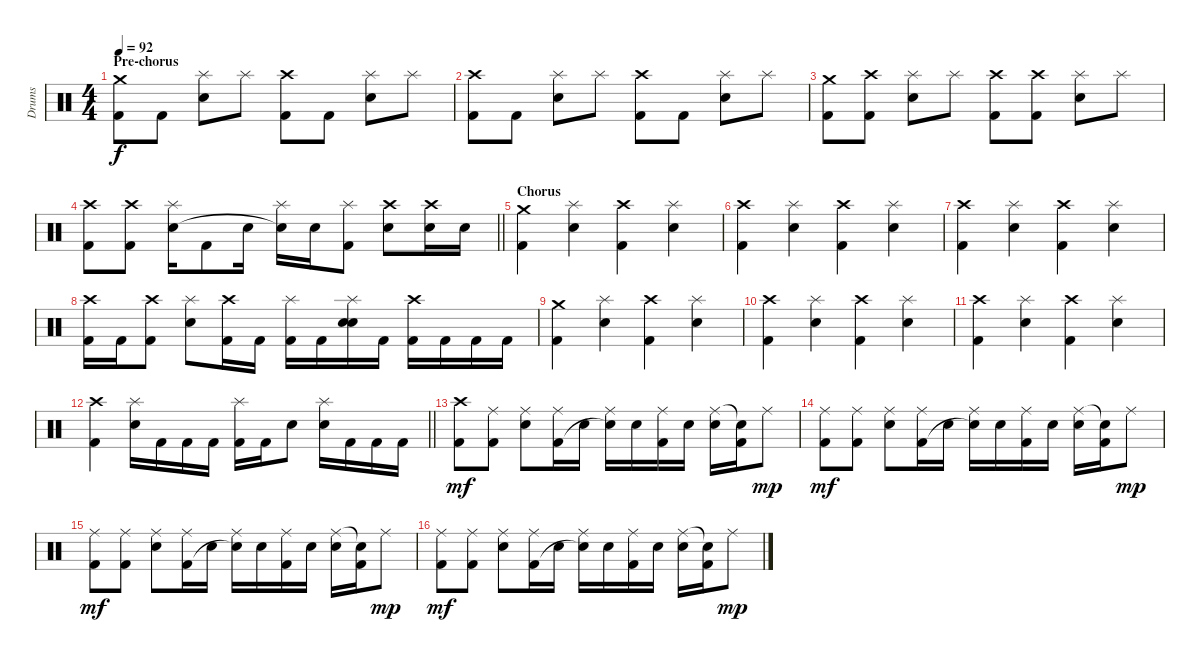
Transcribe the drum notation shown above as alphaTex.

\track ("Drums" "Drums") {instrument percussion}
\staff {score}
\articulation defaults
\ts (4 4)
\section ("" "Pre-chorus")
\tempo 92
\clef neutral
\ks c
("Crash medium (hit)" "Kick (hit) 2").8{dy f} "Kick (hit) 2".8 ("Splash (hit)" "Electric Snare (hit)").8 "Splash (hit)".8 ("Crash high (hit)" "Kick (hit) 2").8 "Kick (hit) 2".8 ("Splash (hit)" "Electric Snare (hit)").8 "Splash (hit)".8 |
("Crash high (hit)" "Kick (hit) 2").8 "Kick (hit) 2".8 ("Splash (hit)" "Electric Snare (hit)").8 "Splash (hit)".8 ("Crash high (hit)" "Kick (hit) 2").8 "Kick (hit) 2".8 ("Splash (hit)" "Electric Snare (hit)").8 "Splash (hit)".8 |
("Crash medium (hit)" "Kick (hit) 2").8 ("Crash high (hit)" "Kick (hit) 2").8 ("Splash (hit)" "Electric Snare (hit)").8 "Splash (hit)".8 ("Crash high (hit)" "Kick (hit) 2").8 ("Crash high (hit)" "Kick (hit) 2").8 ("Splash (hit)" "Electric Snare (hit)").8 "Splash (hit)".8 |
\barLineRight lightlight
("Crash high (hit)" "Kick (hit) 2").8 ("Crash high (hit)" "Kick (hit) 2").8 ("Splash (hit)" "Electric Snare (hit)").16 "Kick (hit) 2".8 "Electric Snare (hit)".16 ("Splash (hit)" "Snare (hit)"{t}).16 "Electric Snare (hit)".16 ("Splash (hit)" "Kick (hit) 2").8 ("Crash high (hit)" "Electric Snare (hit)").8 ("Crash high (hit)" "Electric Snare (hit)").16 "Electric Snare (hit)".16 |
\section ("" "Chorus")
("Crash medium (hit)" "Kick (hit) 2").4 ("Splash (hit)" "Electric Snare (hit)").4 ("Crash high (hit)" "Kick (hit) 2").4 ("Splash (hit)" "Electric Snare (hit)").4 |
("Crash high (hit)" "Kick (hit) 2").4 ("Splash (hit)" "Electric Snare (hit)").4 ("Crash high (hit)" "Kick (hit) 2").4 ("Splash (hit)" "Electric Snare (hit)").4 |
("Crash high (hit)" "Kick (hit) 2").4 ("Splash (hit)" "Electric Snare (hit)").4 ("Crash high (hit)" "Kick (hit) 2").4 ("Splash (hit)" "Electric Snare (hit)").4 |
("Crash high (hit)" "Kick (hit) 2").16 "Kick (hit) 2".16 ("Crash high (hit)" "Kick (hit) 2").8 ("Splash (hit)" "Electric Snare (hit)").8 ("Crash high (hit)" "Kick (hit) 2").16 "Kick (hit) 2".16 ("Splash (hit)" "Kick (hit) 2").16 "Kick (hit) 2".16 ("Splash (hit)" "Electric Snare (hit)" "Electric Snare (hit)").16{bd 60} "Kick (hit) 2".16 ("Crash high (hit)" "Kick (hit) 2").16 "Kick (hit) 2".16 "Kick (hit) 2".16 "Kick (hit) 2".16 |
("Crash medium (hit)" "Kick (hit) 2").4 ("Splash (hit)" "Electric Snare (hit)").4 ("Crash high (hit)" "Kick (hit) 2").4 ("Splash (hit)" "Electric Snare (hit)").4 |
("Crash high (hit)" "Kick (hit) 2").4 ("Splash (hit)" "Electric Snare (hit)").4 ("Crash high (hit)" "Kick (hit) 2").4 ("Splash (hit)" "Electric Snare (hit)").4 |
("Crash high (hit)" "Kick (hit) 2").4 ("Splash (hit)" "Electric Snare (hit)").4 ("Crash high (hit)" "Kick (hit) 2").4 ("Splash (hit)" "Electric Snare (hit)").4 |
\barLineRight lightlight
("Crash high (hit)" "Kick (hit) 2").4 ("Splash (hit)" "Electric Snare (hit)").16 "Kick (hit) 2".16 "Kick (hit) 2".16 "Kick (hit) 2".16 ("Splash (hit)" "Kick (hit) 2").16 "Kick (hit) 2".16 "Electric Snare (hit)".8 ("Splash (hit)" "Electric Snare (hit)").16 "Kick (hit) 2".16 "Kick (hit) 2".16 "Kick (hit) 2".16 |
\section ("" "")
("Crash high (hit)" "Kick (hit) 2").8{dy mf} ("Ride (middle)" "Kick (hit) 2").8 ("Ride (middle)" "Electric Snare (hit)").8 ("Ride (middle)" "Kick (hit) 2").16 "Electric Snare (hit)".16 ("Ride (middle)" "Snare (hit)"{t}).16 "Electric Snare (hit)".16 ("Ride (middle)" "Kick (hit) 2").16 "Electric Snare (hit)".16 ("Ride (middle)" "Electric Snare (hit)").16 ("Snare (hit)"{t} "Kick (hit) 2").16 "Ride (middle)".8{dy mp} |
("Ride (middle)" "Kick (hit) 2").8{dy mf} ("Ride (middle)" "Kick (hit) 2").8 ("Ride (middle)" "Electric Snare (hit)").8 ("Ride (middle)" "Kick (hit) 2").16 "Electric Snare (hit)".16 ("Ride (middle)" "Snare (hit)"{t}).16 "Electric Snare (hit)".16 ("Ride (middle)" "Kick (hit) 2").16 "Electric Snare (hit)".16 ("Ride (middle)" "Electric Snare (hit)").16 ("Snare (hit)"{t} "Kick (hit) 2").16 "Ride (middle)".8{dy mp} |
("Ride (middle)" "Kick (hit) 2").8{dy mf} ("Ride (middle)" "Kick (hit) 2").8 ("Ride (middle)" "Electric Snare (hit)").8 ("Ride (middle)" "Kick (hit) 2").16 "Electric Snare (hit)".16 ("Ride (middle)" "Snare (hit)"{t}).16 "Electric Snare (hit)".16 ("Ride (middle)" "Kick (hit) 2").16 "Electric Snare (hit)".16 ("Ride (middle)" "Electric Snare (hit)").16 ("Snare (hit)"{t} "Kick (hit) 2").16 "Ride (middle)".8{dy mp} |
("Ride (middle)" "Kick (hit) 2").8{dy mf} ("Ride (middle)" "Kick (hit) 2").8 ("Ride (middle)" "Electric Snare (hit)").8 ("Ride (middle)" "Kick (hit) 2").16 "Electric Snare (hit)".16 ("Ride (middle)" "Snare (hit)"{t}).16 "Electric Snare (hit)".16 ("Ride (middle)" "Kick (hit) 2").16 "Electric Snare (hit)".16 ("Ride (middle)" "Electric Snare (hit)").16 ("Snare (hit)"{t} "Kick (hit) 2").16 "Ride (middle)".8{dy mp}
